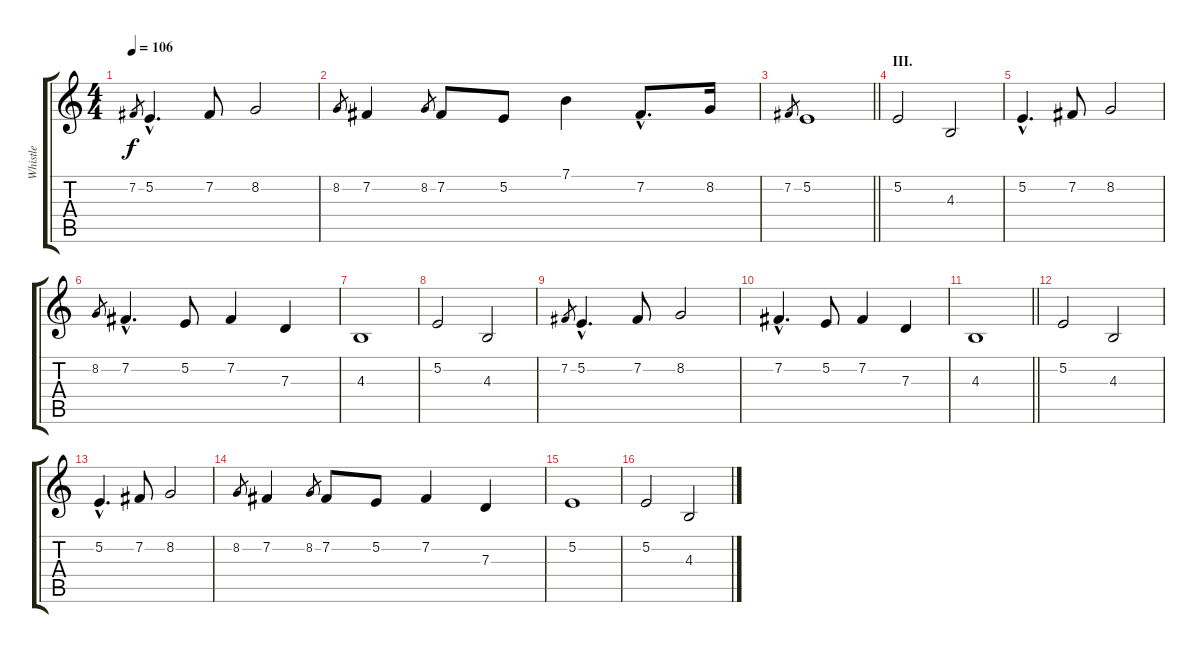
\track ("Whistle" "Whistle") {instrument flute}
\staff {score tabs}
\tuning (E4 B3 G3 D3 A2 E2) {hide}
\ts (4 4)
\tempo 106
\clef g2
\ks c
7.2.8{gr dy f} 5.2{hac}.4{d} 7.2.8 8.2.2 |
8.2.8{gr} 7.2.4 8.2.8{gr} 7.2.8 5.2.8 7.1.4 7.2{hac}.8{d} 8.2.16 |
\barLineRight lightlight
7.2.8{gr} 5.2.1 |
\section ("" "III.")
5.2.2{volume 12 instrument bagpipe} 4.3.2 |
5.2{hac}.4{d} 7.2.8 8.2.2 |
8.2.8{gr} 7.2{hac}.4{d} 5.2.8 7.2.4 7.3.4 |
4.3.1 |
5.2.2 4.3.2 |
7.2.8{gr} 5.2{hac}.4{d} 7.2.8 8.2.2 |
7.2{hac}.4{d} 5.2.8 7.2.4 7.3.4 |
\barLineRight lightlight
4.3.1 |
\section ("" "")
5.2.2 4.3.2 |
5.2{hac}.4{d} 7.2.8 8.2.2 |
8.2.8{gr} 7.2.4 8.2.8{gr} 7.2.8 5.2.8 7.2.4 7.3.4 |
5.2.1 |
5.2.2 4.3.2
